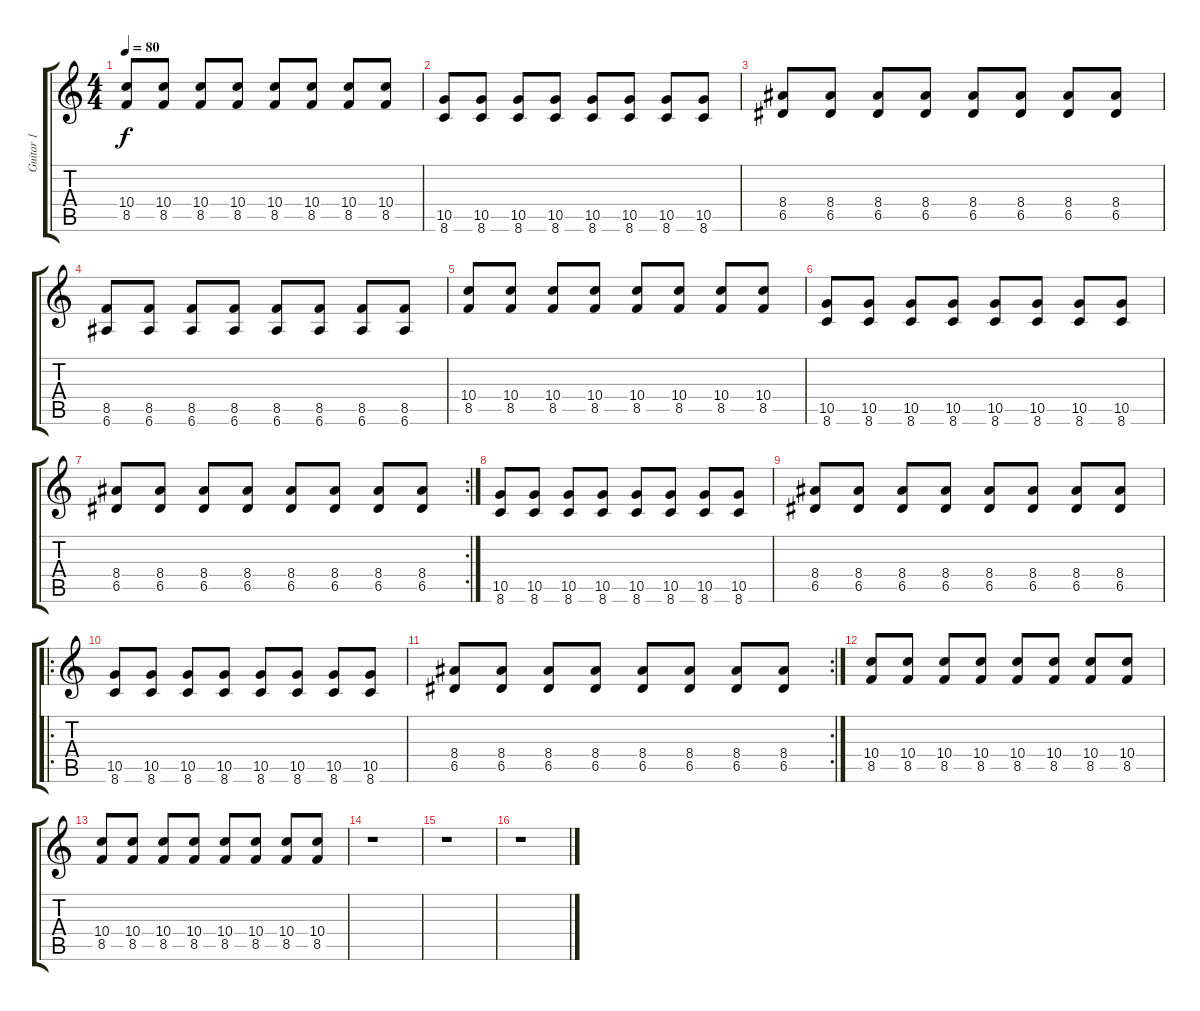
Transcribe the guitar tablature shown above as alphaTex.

\track ("Guitar 1" "Guitar 1") {instrument overdrivenguitar}
\staff {score tabs}
\tuning (E4 B3 G3 D3 A2 E2) {hide}
\ts (4 4)
\tempo 80
\clef g2
\ks c
(10.4 8.5).8{dy f} (10.4 8.5).8 (10.4 8.5).8 (10.4 8.5).8 (10.4 8.5).8 (10.4 8.5).8 (10.4 8.5).8 (10.4 8.5).8 |
(10.5 8.6).8 (10.5 8.6).8 (10.5 8.6).8 (10.5 8.6).8 (10.5 8.6).8 (10.5 8.6).8 (10.5 8.6).8 (10.5 8.6).8 |
(8.4 6.5).8 (8.4 6.5).8 (8.4 6.5).8 (8.4 6.5).8 (8.4 6.5).8 (8.4 6.5).8 (8.4 6.5).8 (8.4 6.5).8 |
(8.5 6.6).8 (8.5 6.6).8 (8.5 6.6).8 (8.5 6.6).8 (8.5 6.6).8 (8.5 6.6).8 (8.5 6.6).8 (8.5 6.6).8 |
(10.4 8.5).8 (10.4 8.5).8 (10.4 8.5).8 (10.4 8.5).8 (10.4 8.5).8 (10.4 8.5).8 (10.4 8.5).8 (10.4 8.5).8 |
(10.5 8.6).8 (10.5 8.6).8 (10.5 8.6).8 (10.5 8.6).8 (10.5 8.6).8 (10.5 8.6).8 (10.5 8.6).8 (10.5 8.6).8 |
\rc 2
(8.4 6.5).8 (8.4 6.5).8 (8.4 6.5).8 (8.4 6.5).8 (8.4 6.5).8 (8.4 6.5).8 (8.4 6.5).8 (8.4 6.5).8 |
(10.5 8.6).8 (10.5 8.6).8 (10.5 8.6).8 (10.5 8.6).8 (10.5 8.6).8 (10.5 8.6).8 (10.5 8.6).8 (10.5 8.6).8 |
(8.4 6.5).8 (8.4 6.5).8 (8.4 6.5).8 (8.4 6.5).8 (8.4 6.5).8 (8.4 6.5).8 (8.4 6.5).8 (8.4 6.5).8 |
\ro
(10.5 8.6).8 (10.5 8.6).8 (10.5 8.6).8 (10.5 8.6).8 (10.5 8.6).8 (10.5 8.6).8 (10.5 8.6).8 (10.5 8.6).8 |
\rc 2
(8.4 6.5).8 (8.4 6.5).8 (8.4 6.5).8 (8.4 6.5).8 (8.4 6.5).8 (8.4 6.5).8 (8.4 6.5).8 (8.4 6.5).8 |
(10.4 8.5).8 (10.4 8.5).8 (10.4 8.5).8 (10.4 8.5).8 (10.4 8.5).8 (10.4 8.5).8 (10.4 8.5).8 (10.4 8.5).8 |
(10.4 8.5).8 (10.4 8.5).8 (10.4 8.5).8 (10.4 8.5).8 (10.4 8.5).8 (10.4 8.5).8 (10.4 8.5).8 (10.4 8.5).8 |
r.1 |
r.1 |
r.1
